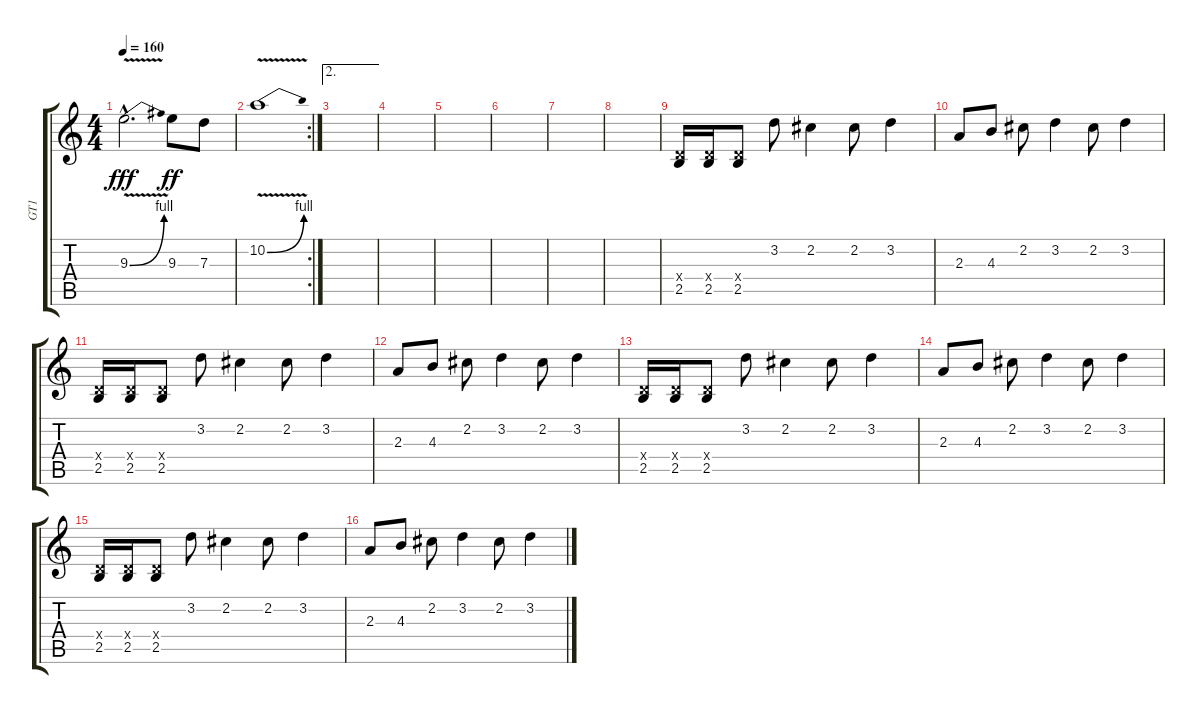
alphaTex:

\track ("GT1" "GT1") {instrument distortionguitar}
\staff {score tabs}
\tuning (E4 B3 G3 D3 A2 E2) {hide}
\ts (4 4)
\tempo 160
\clef g2
\ks c
9.3{be (bend 0 0 60 4) v hac}.2{d dy fff} 9.3.8{dy ff} 7.3.8 |
\rc 2
10.2{be (bend 0 0 60 4) v}.1 |
\ae 2
|
|
|
|
|
|
(0.4{x} 2.5).16 (0.4{x} 2.5).16 (0.4{x} 2.5).8 3.2.8 2.2.4 2.2.8 3.2.4 |
2.3.8 4.3.8 2.2.8 3.2.4 2.2.8 3.2.4 |
(0.4{x} 2.5).16 (0.4{x} 2.5).16 (0.4{x} 2.5).8 3.2.8 2.2.4 2.2.8 3.2.4 |
2.3.8 4.3.8 2.2.8 3.2.4 2.2.8 3.2.4 |
(0.4{x} 2.5).16 (0.4{x} 2.5).16 (0.4{x} 2.5).8 3.2.8 2.2.4 2.2.8 3.2.4 |
2.3.8 4.3.8 2.2.8 3.2.4 2.2.8 3.2.4 |
(0.4{x} 2.5).16 (0.4{x} 2.5).16 (0.4{x} 2.5).8 3.2.8 2.2.4 2.2.8 3.2.4 |
2.3.8 4.3.8 2.2.8 3.2.4 2.2.8 3.2.4
